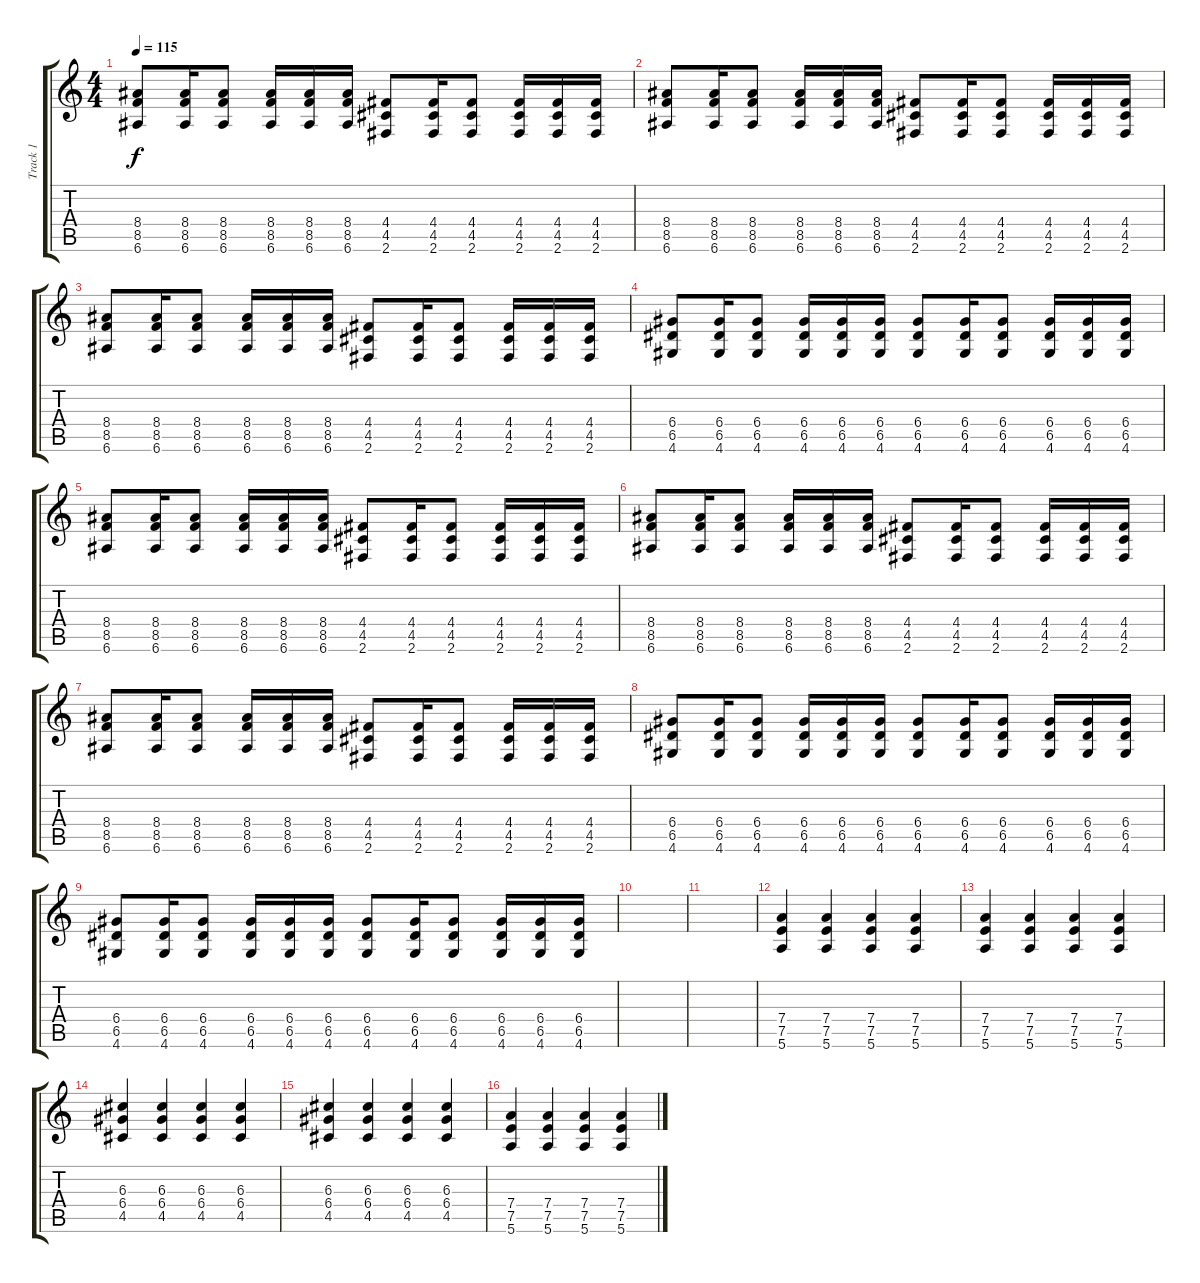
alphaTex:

\track ("Track 1" "Track 1") {instrument distortionguitar}
\staff {score tabs}
\tuning (E4 B3 G3 D3 A2 E2) {hide}
\ts (4 4)
\tempo 115
\clef g2
\ks c
(8.4 8.5 6.6).8{dy f} (8.4 8.5 6.6).16 (8.4 8.5 6.6).8 (8.4 8.5 6.6).16 (8.4 8.5 6.6).16 (8.4 8.5 6.6).16 (4.4 4.5 2.6).8 (4.4 4.5 2.6).16 (4.4 4.5 2.6).8 (4.4 4.5 2.6).16 (4.4 4.5 2.6).16 (4.4 4.5 2.6).16 |
(8.4 8.5 6.6).8 (8.4 8.5 6.6).16 (8.4 8.5 6.6).8 (8.4 8.5 6.6).16 (8.4 8.5 6.6).16 (8.4 8.5 6.6).16 (4.4 4.5 2.6).8 (4.4 4.5 2.6).16 (4.4 4.5 2.6).8 (4.4 4.5 2.6).16 (4.4 4.5 2.6).16 (4.4 4.5 2.6).16 |
(8.4 8.5 6.6).8 (8.4 8.5 6.6).16 (8.4 8.5 6.6).8 (8.4 8.5 6.6).16 (8.4 8.5 6.6).16 (8.4 8.5 6.6).16 (4.4 4.5 2.6).8 (4.4 4.5 2.6).16 (4.4 4.5 2.6).8 (4.4 4.5 2.6).16 (4.4 4.5 2.6).16 (4.4 4.5 2.6).16 |
(6.4 6.5 4.6).8 (6.4 6.5 4.6).16 (6.4 6.5 4.6).8 (6.4 6.5 4.6).16 (6.4 6.5 4.6).16 (6.4 6.5 4.6).16 (6.4 6.5 4.6).8 (6.4 6.5 4.6).16 (6.4 6.5 4.6).8 (6.4 6.5 4.6).16 (6.4 6.5 4.6).16 (6.4 6.5 4.6).16 |
(8.4 8.5 6.6).8 (8.4 8.5 6.6).16 (8.4 8.5 6.6).8 (8.4 8.5 6.6).16 (8.4 8.5 6.6).16 (8.4 8.5 6.6).16 (4.4 4.5 2.6).8 (4.4 4.5 2.6).16 (4.4 4.5 2.6).8 (4.4 4.5 2.6).16 (4.4 4.5 2.6).16 (4.4 4.5 2.6).16 |
(8.4 8.5 6.6).8 (8.4 8.5 6.6).16 (8.4 8.5 6.6).8 (8.4 8.5 6.6).16 (8.4 8.5 6.6).16 (8.4 8.5 6.6).16 (4.4 4.5 2.6).8 (4.4 4.5 2.6).16 (4.4 4.5 2.6).8 (4.4 4.5 2.6).16 (4.4 4.5 2.6).16 (4.4 4.5 2.6).16 |
(8.4 8.5 6.6).8 (8.4 8.5 6.6).16 (8.4 8.5 6.6).8 (8.4 8.5 6.6).16 (8.4 8.5 6.6).16 (8.4 8.5 6.6).16 (4.4 4.5 2.6).8 (4.4 4.5 2.6).16 (4.4 4.5 2.6).8 (4.4 4.5 2.6).16 (4.4 4.5 2.6).16 (4.4 4.5 2.6).16 |
(6.4 6.5 4.6).8 (6.4 6.5 4.6).16 (6.4 6.5 4.6).8 (6.4 6.5 4.6).16 (6.4 6.5 4.6).16 (6.4 6.5 4.6).16 (6.4 6.5 4.6).8 (6.4 6.5 4.6).16 (6.4 6.5 4.6).8 (6.4 6.5 4.6).16 (6.4 6.5 4.6).16 (6.4 6.5 4.6).16 |
(6.4 6.5 4.6).8 (6.4 6.5 4.6).16 (6.4 6.5 4.6).8 (6.4 6.5 4.6).16 (6.4 6.5 4.6).16 (6.4 6.5 4.6).16 (6.4 6.5 4.6).8 (6.4 6.5 4.6).16 (6.4 6.5 4.6).8 (6.4 6.5 4.6).16 (6.4 6.5 4.6).16 (6.4 6.5 4.6).16 |
|
|
(7.4 7.5 5.6).4 (7.4 7.5 5.6).4 (7.4 7.5 5.6).4 (7.4 7.5 5.6).4 |
(7.4 7.5 5.6).4 (7.4 7.5 5.6).4 (7.4 7.5 5.6).4 (7.4 7.5 5.6).4 |
(6.3 6.4 4.5).4 (6.3 6.4 4.5).4 (6.3 6.4 4.5).4 (6.3 6.4 4.5).4 |
(6.3 6.4 4.5).4 (6.3 6.4 4.5).4 (6.3 6.4 4.5).4 (6.3 6.4 4.5).4 |
(7.4 7.5 5.6).4 (7.4 7.5 5.6).4 (7.4 7.5 5.6).4 (7.4 7.5 5.6).4
